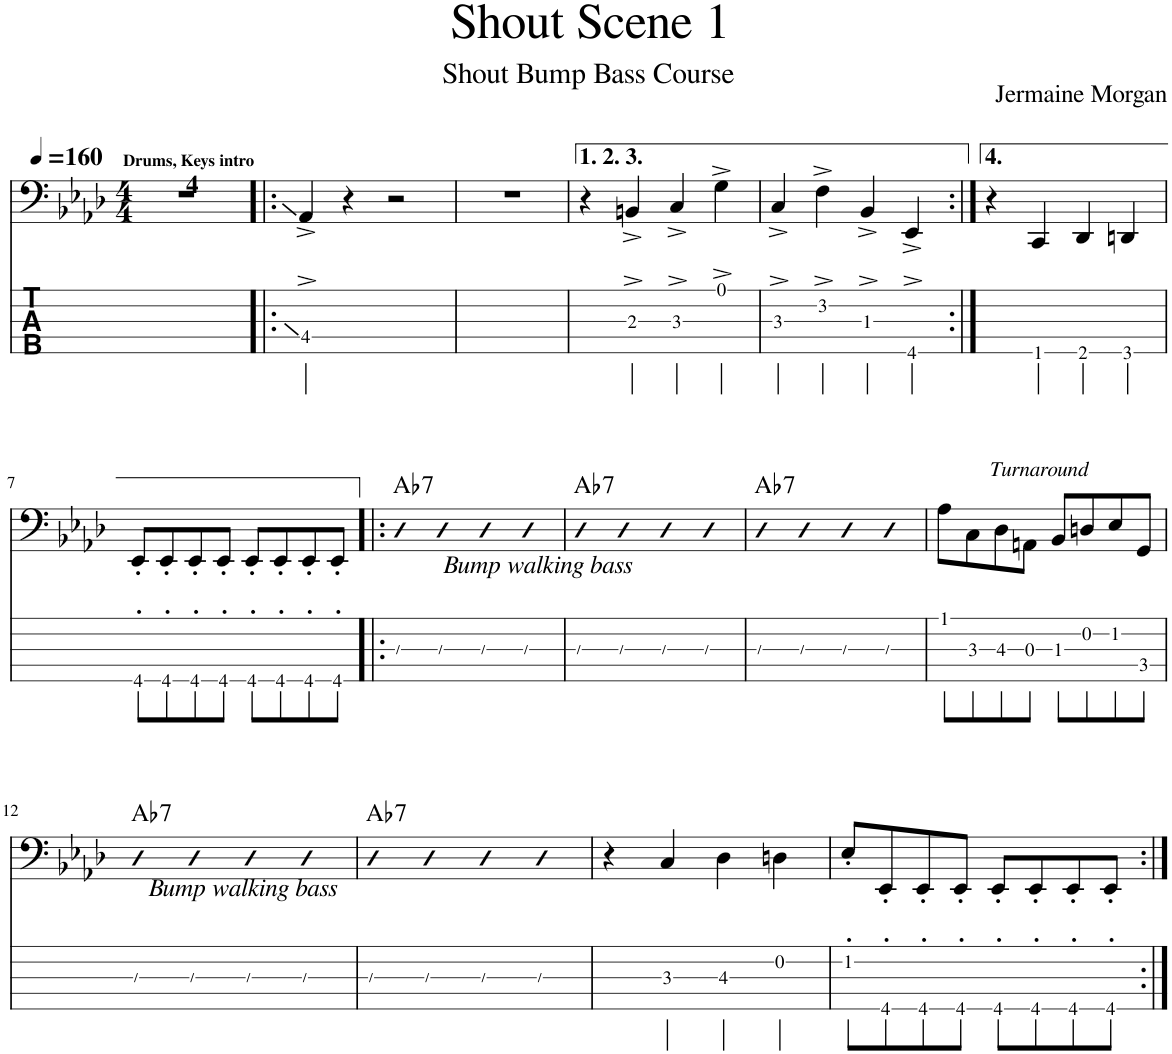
**kern	**kern	**harte
*part1	*part1	*part1
*staff2	*staff1	*
*I"5-stg. elektrischer Bass	*	*
*I'E. B.	*	*
*stria5	*	*
*	*clefF4	*
*Trd7c12	*Trd7c12	*
*k[b-e-a-d-]	*k[b-e-a-d-]	*
*M4/4	*M4/4	*
*MM160	*MM160	*
!!LO:REH:place=s1:a:B:cj:enc=none:fs=8:t=Drums, Keys intro
=1	=1	=1
!	!LO:TX:a:B:t=4	!
1r	1r	.
=2!|:	=2!|:	=2!|:
4AA-^\	4AA-^/	.
4r	4r	.
2r	2r	.
=3	=3	=3
1r	1r	.
=4	=4	=4
4r	4r	.
4BBn^\	4BBn^/	.
4C^\	4C^/	.
4G^\	4G^\	.
=5	=5	=5
4C^\	4C^/	.
4F^\	4F^\	.
4BB-^\	4BB-^/	.
4EE-^\	4EE-^/	.
=6:|!	=6:|!	=6:|!
4r	4r	.
4CC\	4CC/	.
4DD-\	4DD-/	.
4DDn\	4DDn/	.
!!LO:LB:g=z
=7	=7	=7
8EE-'\L	8EE-'/L	.
8EE-'\	8EE-'/	.
8EE-'\	8EE-'/	.
8EE-'\J	8EE-'/J	.
8EE-'\L	8EE-'/L	.
8EE-'\	8EE-'/	.
8EE-'\	8EE-'/	.
8EE-'\J	8EE-'/J	.
=8!|:	=8!|:	=8!|:
!	!LO:TX:b:i:t=Bump walking bass	!LO:H:kt=7
4D-	4D-	Ab:7
4D-	4D-	.
4D-	4D-	.
4D-	4D-	.
=9	=9	=9
!	!	!LO:H:kt=7
4D-	4D-	Ab:7
4D-	4D-	.
4D-	4D-	.
4D-	4D-	.
=10	=10	=10
!	!	!LO:H:kt=7
4D-	4D-	Ab:7
4D-	4D-	.
4D-	4D-	.
4D-	4D-	.
!!LO:REH:place=s1:a:i:enc=none:t=Turnaround:qo=1
=11	=11	=11
8A-\L	8A-\L	.
8C\	8C\	.
8D-\	8D-\	.
8AAn\J	8AAn\J	.
8BB-\L	8BB-/L	.
8Dn\	8Dn/	.
8E-\	8E-/	.
8GG\J	8GG/J	.
!!LO:LB:g=z
=12	=12	=12
!	!LO:TX:b:i:t=Bump walking bass	!LO:H:kt=7
4D-	4D-	Ab:7
4D-	4D-	.
4D-	4D-	.
4D-	4D-	.
=13	=13	=13
!	!	!LO:H:kt=7
4D-	4D-	Ab:7
4D-	4D-	.
4D-	4D-	.
4D-	4D-	.
=14	=14	=14
4r	4r	.
4C\	4C/	.
4D-\	4D-\	.
4Dn\	4Dn\	.
=15	=15	=15
8E-'\L	8E-'/L	.
8EE-'\	8EE-'/	.
8EE-'\	8EE-'/	.
8EE-'\J	8EE-'/J	.
8EE-'\L	8EE-'/L	.
8EE-'\	8EE-'/	.
8EE-'\	8EE-'/	.
8EE-'\J	8EE-'/J	.
=:|!	=:|!	=:|!
*-	*-	*-
